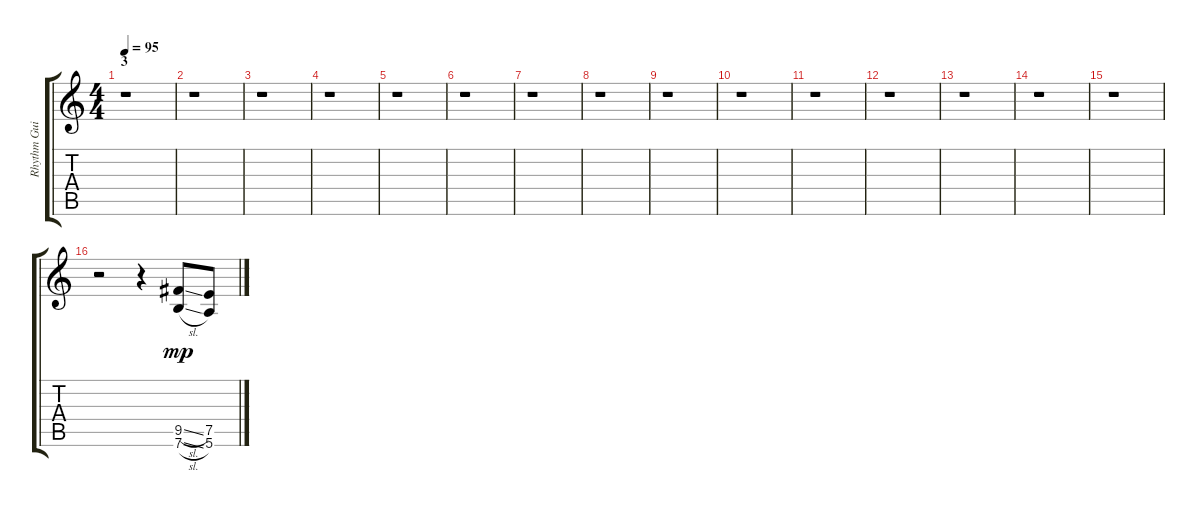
\track ("Rhythm Guitar" "Rhythm Gui") {instrument distortionguitar}
\staff {score tabs}
\tuning (E4 B3 G3 D3 A2 E2) {hide}
\ts (4 4)
\section ("" "3")
\tempo 95
\clef g2
\ks c
r.1{dy mp} |
r.1 |
r.1 |
r.1 |
r.1 |
r.1 |
r.1 |
r.1 |
r.1 |
r.1 |
r.1 |
r.1 |
r.1 |
r.1 |
r.1 |
r.2 r.4 (9.5{sl} 7.6{sl}).8 (7.5 5.6).8
